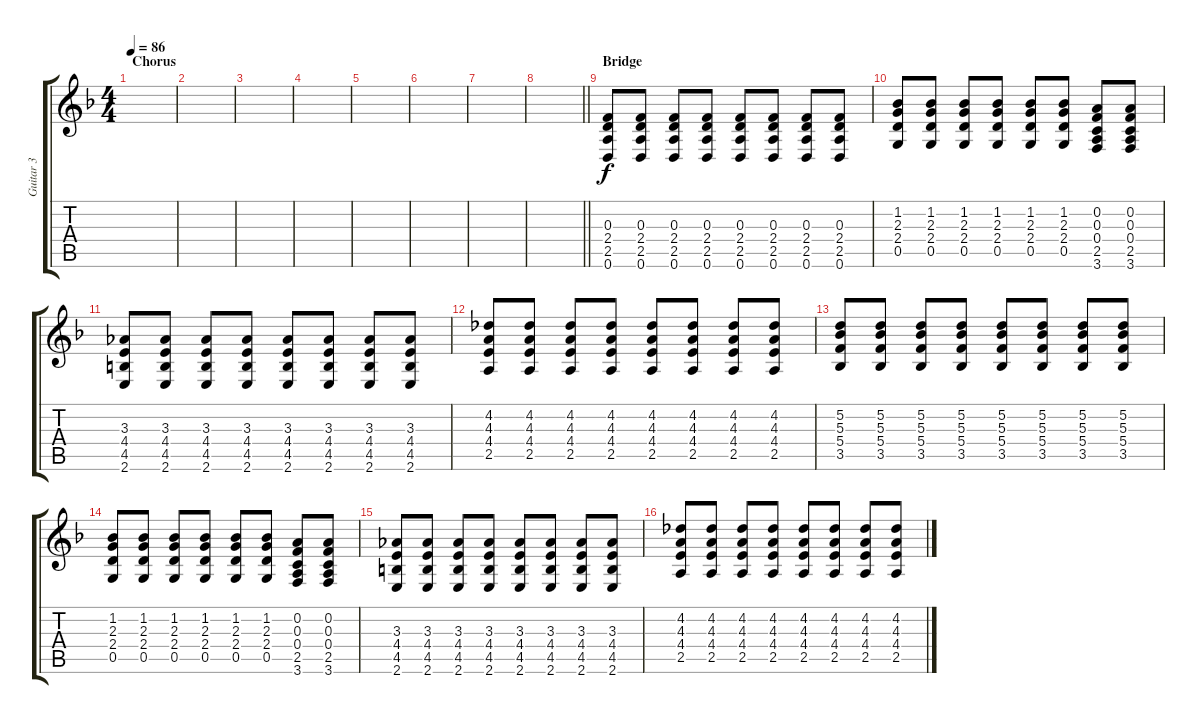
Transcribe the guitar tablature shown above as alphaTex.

\track ("Guitar 3" "Guitar 3") {instrument distortionguitar}
\staff {score tabs}
\tuning (D4 A3 F3 C3 G2 D2) {hide}
\ts (4 4)
\section ("" "Chorus")
\tempo 86
\clef g2
\ks dminor
|
|
|
|
|
|
|
\barLineRight lightlight
|
\section ("" "Bridge")
(0.3 2.4 2.5 0.6).8{volume 8} (0.3 2.4 2.5 0.6).8 (0.3 2.4 2.5 0.6).8 (0.3 2.4 2.5 0.6).8 (0.3 2.4 2.5 0.6).8 (0.3 2.4 2.5 0.6).8 (0.3 2.4 2.5 0.6).8 (0.3 2.4 2.5 0.6).8 |
(1.2 2.3 2.4 0.5).8 (1.2 2.3 2.4 0.5).8 (1.2 2.3 2.4 0.5).8 (1.2 2.3 2.4 0.5).8 (1.2 2.3 2.4 0.5).8 (1.2 2.3 2.4 0.5).8 (0.2 0.3 0.4 2.5 3.6).8 (0.2 0.3 0.4 2.5 3.6).8 |
(3.3 4.4 4.5 2.6).8 (3.3 4.4 4.5 2.6).8 (3.3 4.4 4.5 2.6).8 (3.3 4.4 4.5 2.6).8 (3.3 4.4 4.5 2.6).8 (3.3 4.4 4.5 2.6).8 (3.3 4.4 4.5 2.6).8 (3.3 4.4 4.5 2.6).8 |
(4.2 4.3 4.4 2.5).8 (4.2 4.3 4.4 2.5).8 (4.2 4.3 4.4 2.5).8 (4.2 4.3 4.4 2.5).8 (4.2 4.3 4.4 2.5).8 (4.2 4.3 4.4 2.5).8 (4.2 4.3 4.4 2.5).8 (4.2 4.3 4.4 2.5).8 |
(5.2 5.3 5.4 3.5).8 (5.2 5.3 5.4 3.5).8 (5.2 5.3 5.4 3.5).8 (5.2 5.3 5.4 3.5).8 (5.2 5.3 5.4 3.5).8 (5.2 5.3 5.4 3.5).8 (5.2 5.3 5.4 3.5).8 (5.2 5.3 5.4 3.5).8 |
(1.2 2.3 2.4 0.5).8 (1.2 2.3 2.4 0.5).8 (1.2 2.3 2.4 0.5).8 (1.2 2.3 2.4 0.5).8 (1.2 2.3 2.4 0.5).8 (1.2 2.3 2.4 0.5).8 (0.2 0.3 0.4 2.5 3.6).8 (0.2 0.3 0.4 2.5 3.6).8 |
(3.3 4.4 4.5 2.6).8 (3.3 4.4 4.5 2.6).8 (3.3 4.4 4.5 2.6).8 (3.3 4.4 4.5 2.6).8 (3.3 4.4 4.5 2.6).8 (3.3 4.4 4.5 2.6).8 (3.3 4.4 4.5 2.6).8 (3.3 4.4 4.5 2.6).8 |
(4.2 4.3 4.4 2.5).8 (4.2 4.3 4.4 2.5).8 (4.2 4.3 4.4 2.5).8 (4.2 4.3 4.4 2.5).8 (4.2 4.3 4.4 2.5).8 (4.2 4.3 4.4 2.5).8 (4.2 4.3 4.4 2.5).8 (4.2 4.3 4.4 2.5).8
